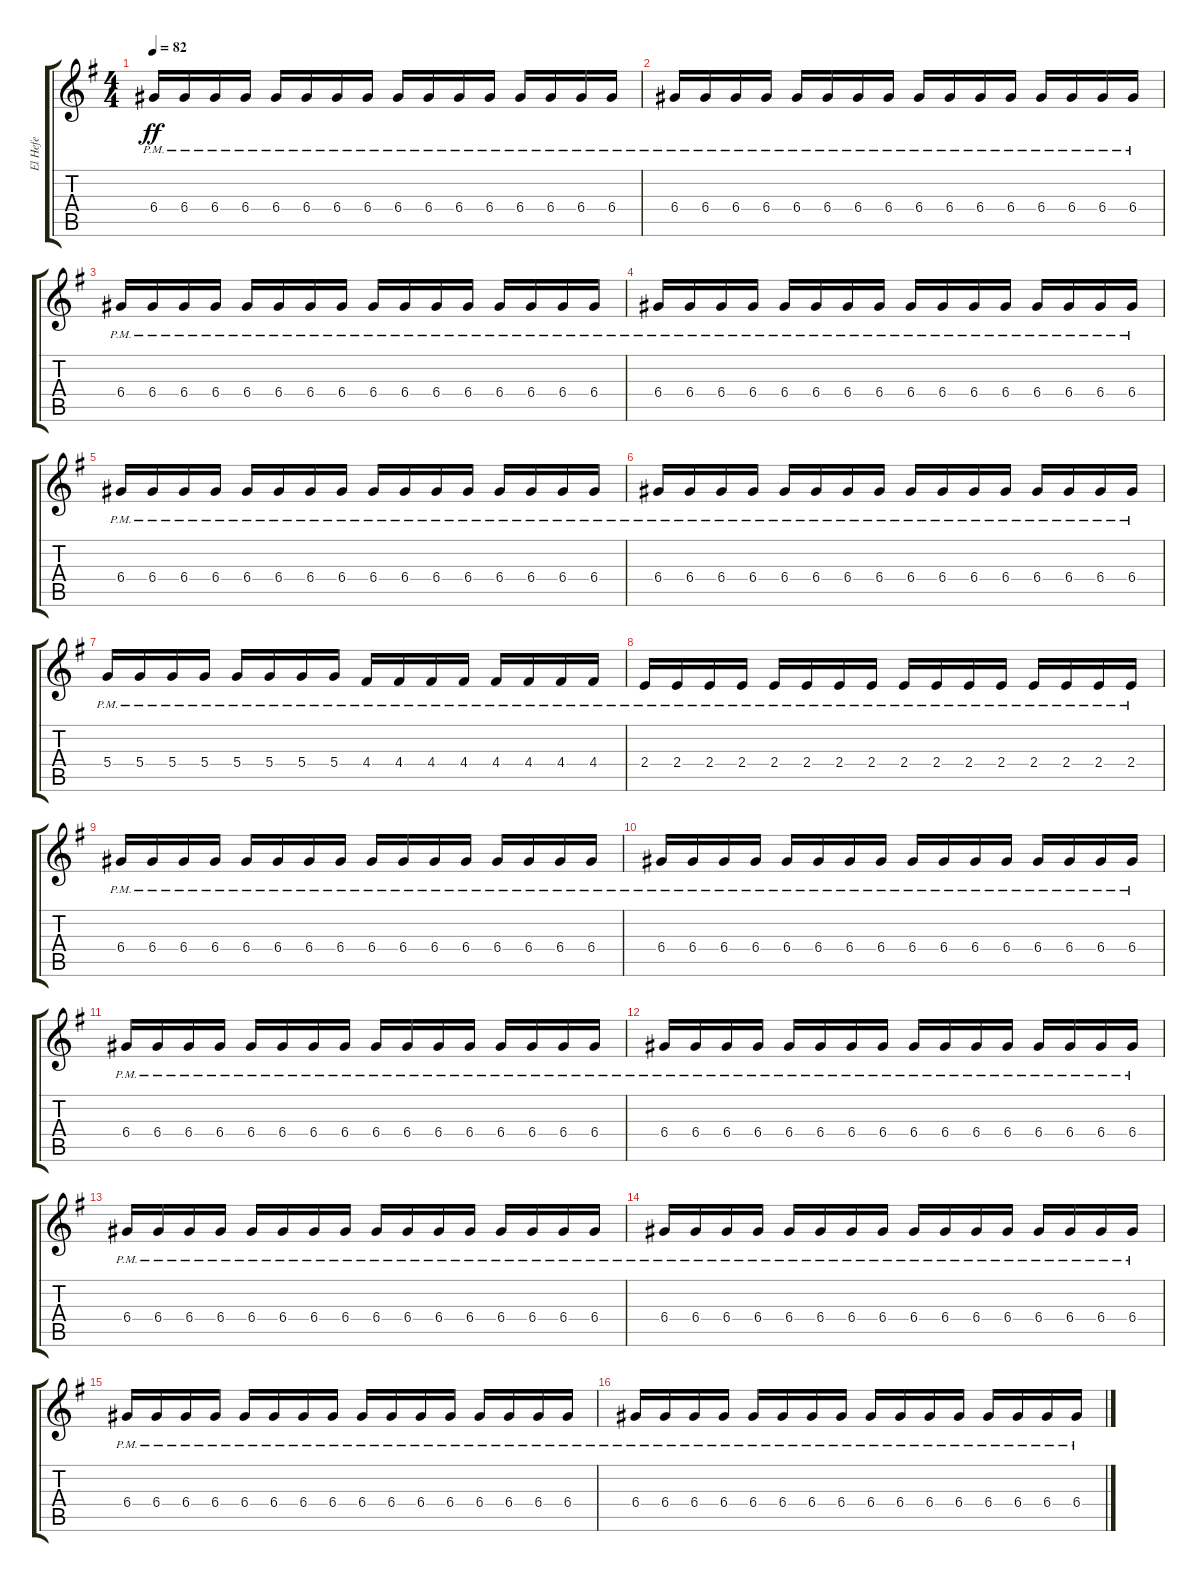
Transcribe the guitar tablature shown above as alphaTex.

\track ("El Hefe" "El Hefe") {instrument overdrivenguitar}
\staff {score tabs}
\tuning (E4 B3 G3 D3 A2 E2) {hide}
\ts (4 4)
\tempo 82
\clef g2
\ks eminor
6.4{pm}.16{dy ff} 6.4{pm}.16 6.4{pm}.16 6.4{pm}.16 6.4{pm}.16 6.4{pm}.16 6.4{pm}.16 6.4{pm}.16 6.4{pm}.16 6.4{pm}.16 6.4{pm}.16 6.4{pm}.16 6.4{pm}.16 6.4{pm}.16 6.4{pm}.16 6.4{pm}.16 |
6.4{pm}.16 6.4{pm}.16 6.4{pm}.16 6.4{pm}.16 6.4{pm}.16 6.4{pm}.16 6.4{pm}.16 6.4{pm}.16 6.4{pm}.16 6.4{pm}.16 6.4{pm}.16 6.4{pm}.16 6.4{pm}.16 6.4{pm}.16 6.4{pm}.16 6.4{pm}.16 |
6.4{pm}.16 6.4{pm}.16 6.4{pm}.16 6.4{pm}.16 6.4{pm}.16 6.4{pm}.16 6.4{pm}.16 6.4{pm}.16 6.4{pm}.16 6.4{pm}.16 6.4{pm}.16 6.4{pm}.16 6.4{pm}.16 6.4{pm}.16 6.4{pm}.16 6.4{pm}.16 |
6.4{pm}.16 6.4{pm}.16 6.4{pm}.16 6.4{pm}.16 6.4{pm}.16 6.4{pm}.16 6.4{pm}.16 6.4{pm}.16 6.4{pm}.16 6.4{pm}.16 6.4{pm}.16 6.4{pm}.16 6.4{pm}.16 6.4{pm}.16 6.4{pm}.16 6.4{pm}.16 |
6.4{pm}.16 6.4{pm}.16 6.4{pm}.16 6.4{pm}.16 6.4{pm}.16 6.4{pm}.16 6.4{pm}.16 6.4{pm}.16 6.4{pm}.16 6.4{pm}.16 6.4{pm}.16 6.4{pm}.16 6.4{pm}.16 6.4{pm}.16 6.4{pm}.16 6.4{pm}.16 |
6.4{pm}.16 6.4{pm}.16 6.4{pm}.16 6.4{pm}.16 6.4{pm}.16 6.4{pm}.16 6.4{pm}.16 6.4{pm}.16 6.4{pm}.16 6.4{pm}.16 6.4{pm}.16 6.4{pm}.16 6.4{pm}.16 6.4{pm}.16 6.4{pm}.16 6.4{pm}.16 |
5.4{pm}.16 5.4{pm}.16 5.4{pm}.16 5.4{pm}.16 5.4{pm}.16 5.4{pm}.16 5.4{pm}.16 5.4{pm}.16 4.4{pm}.16 4.4{pm}.16 4.4{pm}.16 4.4{pm}.16 4.4{pm}.16 4.4{pm}.16 4.4{pm}.16 4.4{pm}.16 |
2.4{pm}.16 2.4{pm}.16 2.4{pm}.16 2.4{pm}.16 2.4{pm}.16 2.4{pm}.16 2.4{pm}.16 2.4{pm}.16 2.4{pm}.16 2.4{pm}.16 2.4{pm}.16 2.4{pm}.16 2.4{pm}.16 2.4{pm}.16 2.4{pm}.16 2.4{pm}.16 |
6.4{pm}.16 6.4{pm}.16 6.4{pm}.16 6.4{pm}.16 6.4{pm}.16 6.4{pm}.16 6.4{pm}.16 6.4{pm}.16 6.4{pm}.16 6.4{pm}.16 6.4{pm}.16 6.4{pm}.16 6.4{pm}.16 6.4{pm}.16 6.4{pm}.16 6.4{pm}.16 |
6.4{pm}.16 6.4{pm}.16 6.4{pm}.16 6.4{pm}.16 6.4{pm}.16 6.4{pm}.16 6.4{pm}.16 6.4{pm}.16 6.4{pm}.16 6.4{pm}.16 6.4{pm}.16 6.4{pm}.16 6.4{pm}.16 6.4{pm}.16 6.4{pm}.16 6.4{pm}.16 |
6.4{pm}.16 6.4{pm}.16 6.4{pm}.16 6.4{pm}.16 6.4{pm}.16 6.4{pm}.16 6.4{pm}.16 6.4{pm}.16 6.4{pm}.16 6.4{pm}.16 6.4{pm}.16 6.4{pm}.16 6.4{pm}.16 6.4{pm}.16 6.4{pm}.16 6.4{pm}.16 |
6.4{pm}.16 6.4{pm}.16 6.4{pm}.16 6.4{pm}.16 6.4{pm}.16 6.4{pm}.16 6.4{pm}.16 6.4{pm}.16 6.4{pm}.16 6.4{pm}.16 6.4{pm}.16 6.4{pm}.16 6.4{pm}.16 6.4{pm}.16 6.4{pm}.16 6.4{pm}.16 |
6.4{pm}.16 6.4{pm}.16 6.4{pm}.16 6.4{pm}.16 6.4{pm}.16 6.4{pm}.16 6.4{pm}.16 6.4{pm}.16 6.4{pm}.16 6.4{pm}.16 6.4{pm}.16 6.4{pm}.16 6.4{pm}.16 6.4{pm}.16 6.4{pm}.16 6.4{pm}.16 |
6.4{pm}.16 6.4{pm}.16 6.4{pm}.16 6.4{pm}.16 6.4{pm}.16 6.4{pm}.16 6.4{pm}.16 6.4{pm}.16 6.4{pm}.16 6.4{pm}.16 6.4{pm}.16 6.4{pm}.16 6.4{pm}.16 6.4{pm}.16 6.4{pm}.16 6.4{pm}.16 |
6.4{pm}.16 6.4{pm}.16 6.4{pm}.16 6.4{pm}.16 6.4{pm}.16 6.4{pm}.16 6.4{pm}.16 6.4{pm}.16 6.4{pm}.16 6.4{pm}.16 6.4{pm}.16 6.4{pm}.16 6.4{pm}.16 6.4{pm}.16 6.4{pm}.16 6.4{pm}.16 |
6.4{pm}.16 6.4{pm}.16 6.4{pm}.16 6.4{pm}.16 6.4{pm}.16 6.4{pm}.16 6.4{pm}.16 6.4{pm}.16 6.4{pm}.16 6.4{pm}.16 6.4{pm}.16 6.4{pm}.16 6.4{pm}.16 6.4{pm}.16 6.4{pm}.16 6.4{pm}.16
